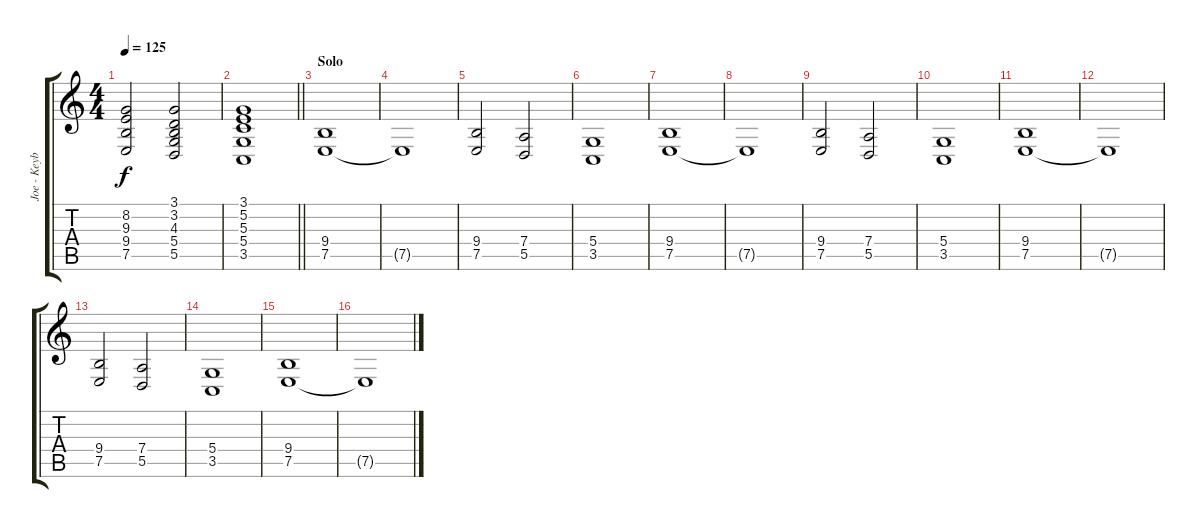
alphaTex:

\track ("Joe - Keyboards" "Joe - Keyb") {instrument pad2warm}
\staff {score tabs}
\tuning (E4 B3 G3 D3 A2 E2) {hide}
\ts (4 4)
\tempo 125
\clef g2
\ks c
(8.2 9.3 9.4 7.5).2{dy f} (3.1 3.2 4.3 5.4 5.5).2 |
\barLineRight lightlight
(3.1 5.2 5.3 5.4 3.5).1 |
\section ("" "Solo")
(9.4 7.5).1 |
7.5{t}.1 |
(9.4 7.5).2 (7.4 5.5).2 |
(5.4 3.5).1 |
(9.4 7.5).1 |
7.5{t}.1 |
(9.4 7.5).2 (7.4 5.5).2 |
(5.4 3.5).1 |
(9.4 7.5).1 |
7.5{t}.1 |
(9.4 7.5).2 (7.4 5.5).2 |
(5.4 3.5).1 |
(9.4 7.5).1 |
7.5{t}.1
